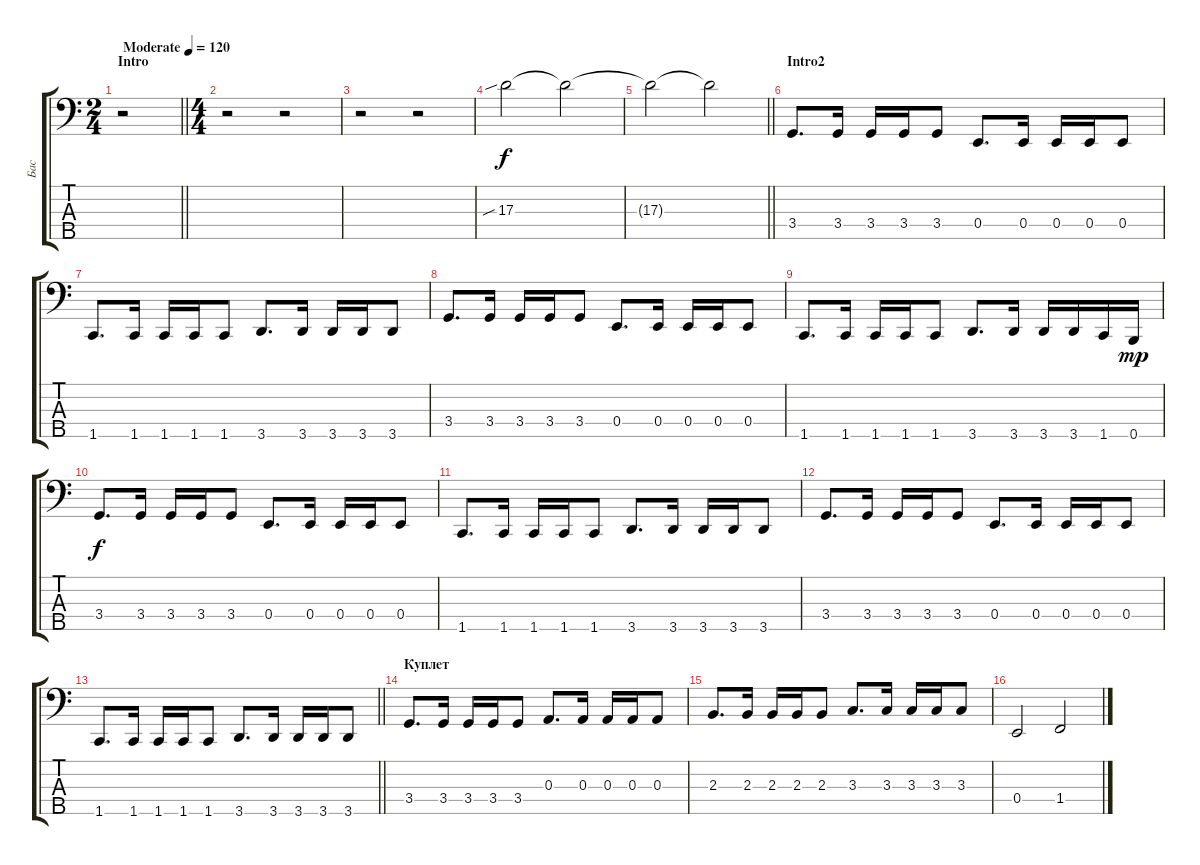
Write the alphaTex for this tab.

\track ("Бас" "Бас") {instrument electricbasspick}
\staff {score tabs}
\tuning (G2 D2 A1 E1 B0) {hide}
\ts (2 4)
\section ("" "Intro")
\tempo (120 "Moderate")
\clef f4
\barLineRight lightlight
\ks c
r.2{dy f instrument electricbasspick} |
\ts (4 4)
r.2 r.2 |
r.2 r.2 |
17.3{sib}.2 17.3{t}.2 |
\barLineRight lightlight
17.3{t}.2 17.3{t}.2 |
\section ("" "Intro2")
3.4.8{d} 3.4.16 3.4.16 3.4.16 3.4.8 0.4.8{d} 0.4.16 0.4.16 0.4.16 0.4.8 |
1.5.8{d} 1.5.16 1.5.16 1.5.16 1.5.8 3.5.8{d} 3.5.16 3.5.16 3.5.16 3.5.8 |
3.4.8{d} 3.4.16 3.4.16 3.4.16 3.4.8 0.4.8{d} 0.4.16 0.4.16 0.4.16 0.4.8 |
1.5.8{d} 1.5.16 1.5.16 1.5.16 1.5.8 3.5.8{d} 3.5.16 3.5.16 3.5.16 1.5.16 0.5.16{dy mp} |
3.4.8{d dy f} 3.4.16 3.4.16 3.4.16 3.4.8 0.4.8{d} 0.4.16 0.4.16 0.4.16 0.4.8 |
1.5.8{d} 1.5.16 1.5.16 1.5.16 1.5.8 3.5.8{d} 3.5.16 3.5.16 3.5.16 3.5.8 |
3.4.8{d} 3.4.16 3.4.16 3.4.16 3.4.8 0.4.8{d} 0.4.16 0.4.16 0.4.16 0.4.8 |
\barLineRight lightlight
1.5.8{d} 1.5.16 1.5.16 1.5.16 1.5.8 3.5.8{d} 3.5.16 3.5.16 3.5.16 3.5.8 |
\section ("" "Куплет")
3.4.8{d} 3.4.16 3.4.16 3.4.16 3.4.8 0.3.8{d} 0.3.16 0.3.16 0.3.16 0.3.8 |
2.3.8{d} 2.3.16 2.3.16 2.3.16 2.3.8 3.3.8{d} 3.3.16 3.3.16 3.3.16 3.3.8 |
0.4.2 1.4.2
